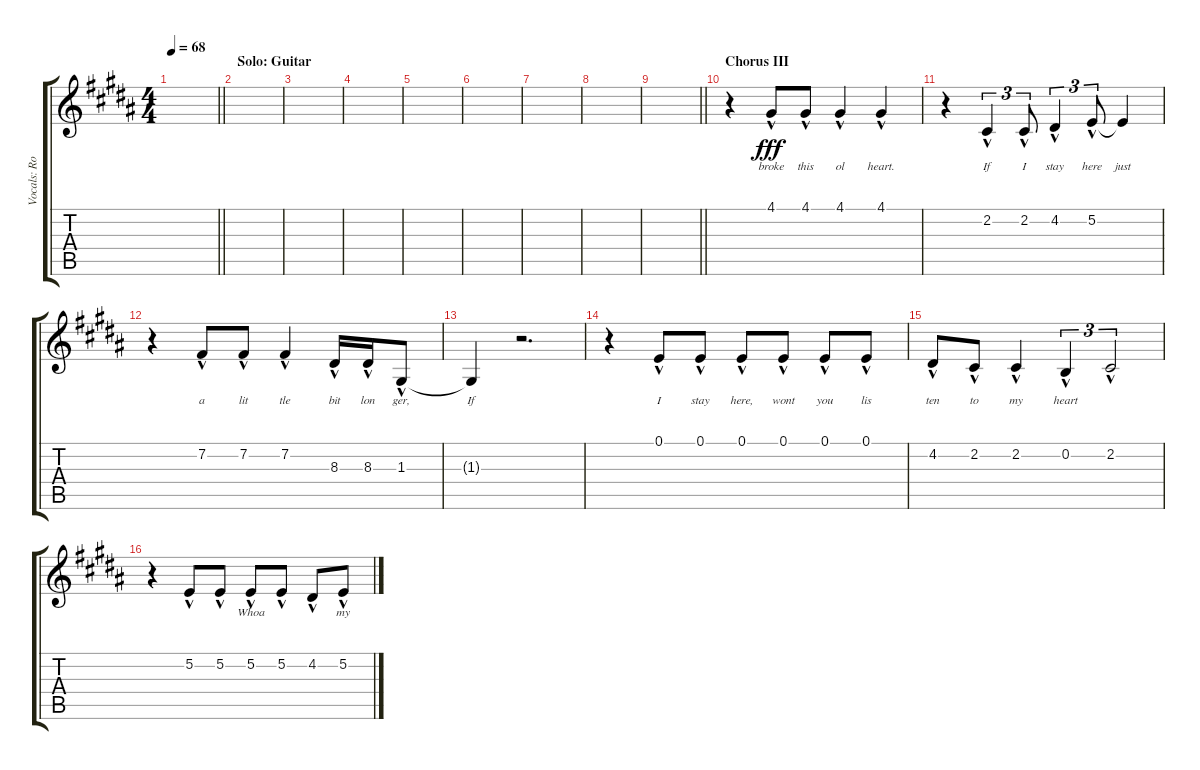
\track ("Vocals: Rod" "Vocals: Ro") {instrument lead2sawtooth}
\staff {score tabs}
\tuning (E4 B3 G3 D3 A2 E2) {hide}
\ts (4 4)
\tempo 68
\clef g2
\barLineRight lightlight
\ks b
|
\section ("" "Solo: Guitar")
|
|
|
|
|
|
|
\barLineRight lightlight
|
\section ("" "Chorus III")
r.4 4.1{hac}.8{lyrics (0 "broke") lyrics (1 "") lyrics (2 "") lyrics (3 "") lyrics (4 "") dy fff} 4.1{hac}.8{lyrics (0 "this") lyrics (1 "") lyrics (2 "") lyrics (3 "") lyrics (4 "")} 4.1{hac}.4{lyrics (0 "ol") lyrics (1 "") lyrics (2 "") lyrics (3 "") lyrics (4 "")} 4.1{hac}.4{lyrics (0 "heart.") lyrics (1 "") lyrics (2 "") lyrics (3 "") lyrics (4 "")} |
r.4 2.2{hac}.4{tu (3 2) lyrics (0 "If") lyrics (1 "") lyrics (2 "") lyrics (3 "") lyrics (4 "")} 2.2{hac}.8{tu (3 2) lyrics (0 "I") lyrics (1 "") lyrics (2 "") lyrics (3 "") lyrics (4 "")} 4.2{hac}.4{tu (3 2) lyrics (0 "stay") lyrics (1 "") lyrics (2 "") lyrics (3 "") lyrics (4 "")} 5.2{hac}.8{tu (3 2) lyrics (0 "here") lyrics (1 "") lyrics (2 "") lyrics (3 "") lyrics (4 "")} 5.2{t}.4{lyrics (0 "just") lyrics (1 "") lyrics (2 "") lyrics (3 "") lyrics (4 "")} |
r.4 7.2{hac}.8{lyrics (0 "a") lyrics (1 "") lyrics (2 "") lyrics (3 "") lyrics (4 "")} 7.2{hac}.8{lyrics (0 "lit") lyrics (1 "") lyrics (2 "") lyrics (3 "") lyrics (4 "")} 7.2{hac}.4{lyrics (0 "tle") lyrics (1 "") lyrics (2 "") lyrics (3 "") lyrics (4 "")} 8.3{hac}.16{lyrics (0 "bit") lyrics (1 "") lyrics (2 "") lyrics (3 "") lyrics (4 "")} 8.3{hac}.16{lyrics (0 "lon") lyrics (1 "") lyrics (2 "") lyrics (3 "") lyrics (4 "")} 1.3{hac}.8{lyrics (0 "ger,") lyrics (1 "") lyrics (2 "") lyrics (3 "") lyrics (4 "")} |
1.3{t}.4{lyrics (0 "If") lyrics (1 "") lyrics (2 "") lyrics (3 "") lyrics (4 "")} r.2{d} |
r.4 0.1{hac}.8{lyrics (0 "I") lyrics (1 "") lyrics (2 "") lyrics (3 "") lyrics (4 "")} 0.1{hac}.8{lyrics (0 "stay") lyrics (1 "") lyrics (2 "") lyrics (3 "") lyrics (4 "")} 0.1{hac}.8{lyrics (0 "here,") lyrics (1 "") lyrics (2 "") lyrics (3 "") lyrics (4 "")} 0.1{hac}.8{lyrics (0 "wont") lyrics (1 "") lyrics (2 "") lyrics (3 "") lyrics (4 "")} 0.1{hac}.8{lyrics (0 "you") lyrics (1 "") lyrics (2 "") lyrics (3 "") lyrics (4 "")} 0.1{hac}.8{lyrics (0 "lis") lyrics (1 "") lyrics (2 "") lyrics (3 "") lyrics (4 "")} |
4.2{hac}.8{lyrics (0 "ten") lyrics (1 "") lyrics (2 "") lyrics (3 "") lyrics (4 "")} 2.2{hac}.8{lyrics (0 "to") lyrics (1 "") lyrics (2 "") lyrics (3 "") lyrics (4 "")} 2.2{hac}.4{lyrics (0 "my") lyrics (1 "") lyrics (2 "") lyrics (3 "") lyrics (4 "")} 0.2{hac}.4{tu (3 2) lyrics (0 "heart") lyrics (1 "") lyrics (2 "") lyrics (3 "") lyrics (4 "")} 2.2{hac}.2{tu (3 2) lyrics (0 "") lyrics (1 "") lyrics (2 "") lyrics (3 "") lyrics (4 "")} |
r.4 5.2{hac}.8{lyrics (0 "") lyrics (1 "") lyrics (2 "") lyrics (3 "") lyrics (4 "")} 5.2{hac}.8{lyrics (0 "") lyrics (1 "") lyrics (2 "") lyrics (3 "") lyrics (4 "")} 5.2{hac}.8{lyrics (0 "Whoa") lyrics (1 "") lyrics (2 "") lyrics (3 "") lyrics (4 "")} 5.2{hac}.8{lyrics (0 "") lyrics (1 "") lyrics (2 "") lyrics (3 "") lyrics (4 "")} 4.2{hac}.8{lyrics (0 "") lyrics (1 "") lyrics (2 "") lyrics (3 "") lyrics (4 "")} 5.2{hac}.8{lyrics (0 "my") lyrics (1 "") lyrics (2 "") lyrics (3 "") lyrics (4 "")}
